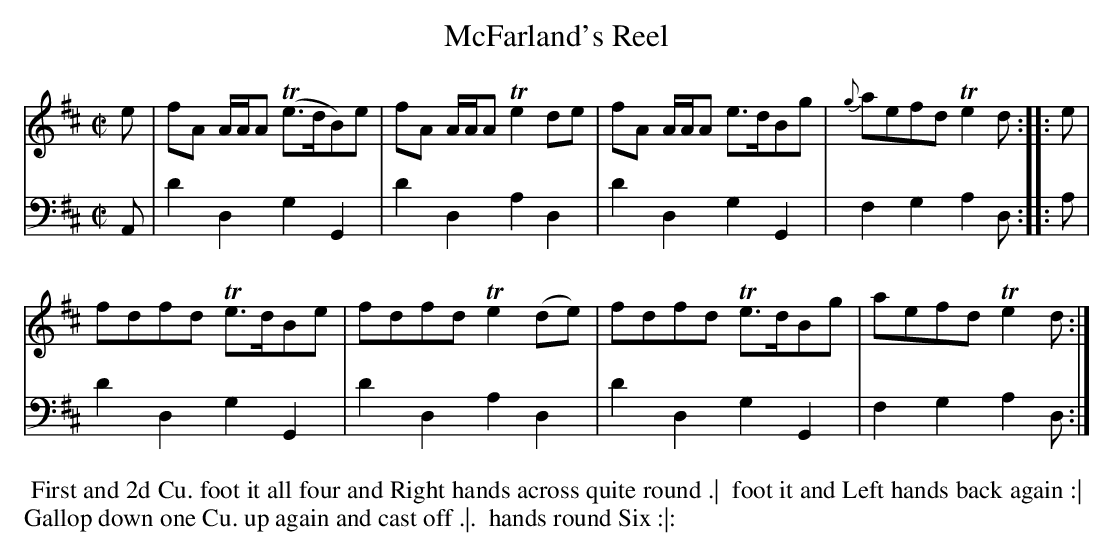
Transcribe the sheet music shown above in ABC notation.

X:1
T: McFarland's Reel
M: C|
L: 1/8
K: D
V: 1
e |\
fA A/A/A (Te>dB)e | fA A/A/A Te2de | fA A/A/A e>dBg | {g}aefd Te2d :||: e |
fdfd Te>dBe | fdfd Te2(de) | fdfd Te>dBg | aefd Te2d :|
V: 2 clef=bass middle=d
A |\
d'2d2 g2G2 | d'2d2 a2d2 | d'2d2 g2G2 | f2g2 a2d :||: a |
d'2d2 g2G2 | d'2d2 a2d2 | d'2d2 g2G2 | f2g2 a2d :|
